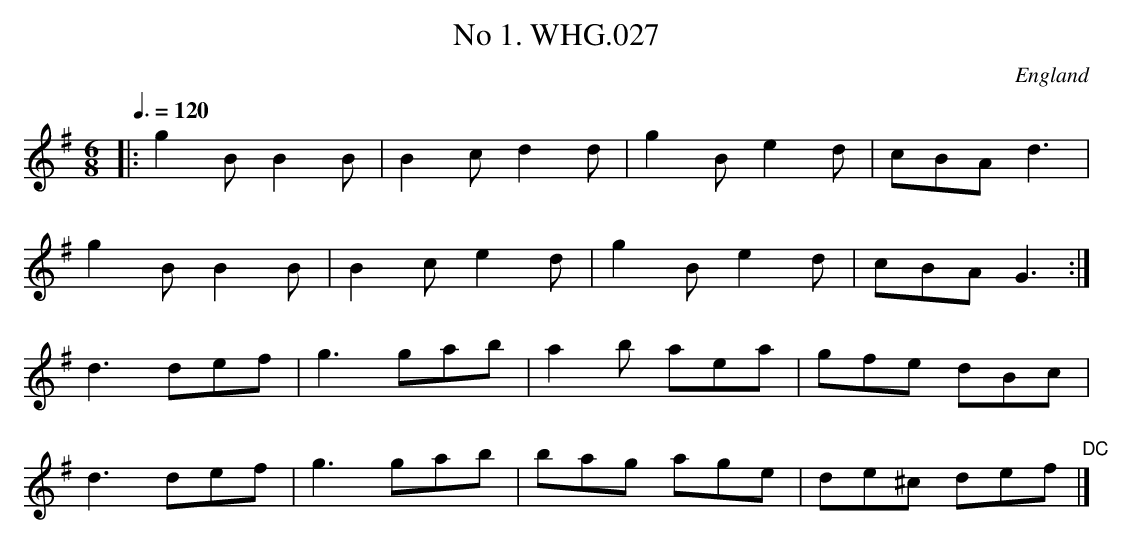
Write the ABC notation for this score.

X:1
T:No 1. WHG.027
L:1/8
M:6/8
O:England
Q:3/8=120
K:G
|:g2B B2B|B2c d2d|g2B e2d|cBA d3|
g2B B2B|B2c e2d|g2B e2d|cBA G3:|
d3 def|g3 gab|a2b aea|gfe dBc|
d3 def|g3 gab|bag age|de^c def" DC"|]
